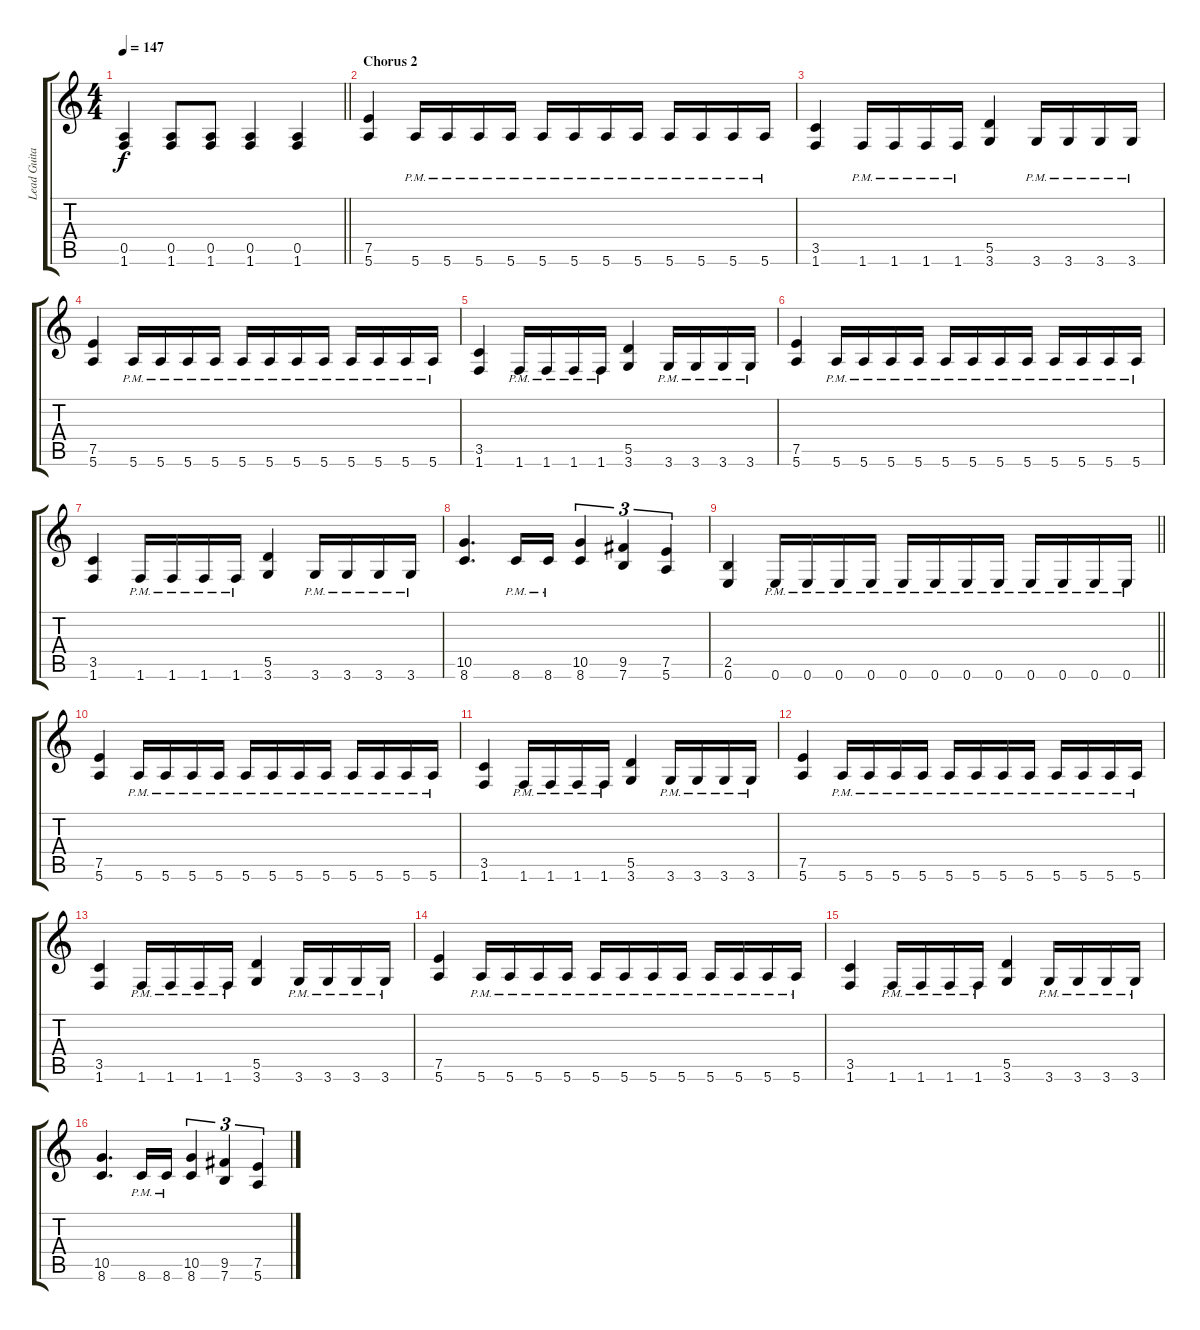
\track ("Lead Guitar" "Lead Guita") {instrument distortionguitar}
\staff {score tabs}
\tuning (E4 B3 G3 D3 A2 E2) {hide}
\ts (4 4)
\tempo 147
\clef g2
\barLineRight lightlight
\ks c
(0.5 1.6).4{dy f} (0.5 1.6).8 (0.5 1.6).8 (0.5 1.6).4 (0.5 1.6).4 |
\section ("" "Chorus 2")
(7.5 5.6).4 5.6{pm}.16 5.6{pm}.16 5.6{pm}.16 5.6{pm}.16 5.6{pm}.16 5.6{pm}.16 5.6{pm}.16 5.6{pm}.16 5.6{pm}.16 5.6{pm}.16 5.6{pm}.16 5.6{pm}.16 |
(3.5 1.6).4 1.6{pm}.16 1.6{pm}.16 1.6{pm}.16 1.6{pm}.16 (5.5 3.6).4 3.6{pm}.16 3.6{pm}.16 3.6{pm}.16 3.6{pm}.16 |
(7.5 5.6).4 5.6{pm}.16 5.6{pm}.16 5.6{pm}.16 5.6{pm}.16 5.6{pm}.16 5.6{pm}.16 5.6{pm}.16 5.6{pm}.16 5.6{pm}.16 5.6{pm}.16 5.6{pm}.16 5.6{pm}.16 |
(3.5 1.6).4 1.6{pm}.16 1.6{pm}.16 1.6{pm}.16 1.6{pm}.16 (5.5 3.6).4 3.6{pm}.16 3.6{pm}.16 3.6{pm}.16 3.6{pm}.16 |
(7.5 5.6).4 5.6{pm}.16 5.6{pm}.16 5.6{pm}.16 5.6{pm}.16 5.6{pm}.16 5.6{pm}.16 5.6{pm}.16 5.6{pm}.16 5.6{pm}.16 5.6{pm}.16 5.6{pm}.16 5.6{pm}.16 |
(3.5 1.6).4 1.6{pm}.16 1.6{pm}.16 1.6{pm}.16 1.6{pm}.16 (5.5 3.6).4 3.6{pm}.16 3.6{pm}.16 3.6{pm}.16 3.6{pm}.16 |
(10.5 8.6).4{d} 8.6{pm}.16 8.6{pm}.16 (10.5 8.6).4{tu (3 2)} (9.5 7.6).4{tu (3 2)} (7.5 5.6).4{tu (3 2)} |
\barLineRight lightlight
(2.5 0.6).4 0.6{pm}.16 0.6{pm}.16 0.6{pm}.16 0.6{pm}.16 0.6{pm}.16 0.6{pm}.16 0.6{pm}.16 0.6{pm}.16 0.6{pm}.16 0.6{pm}.16 0.6{pm}.16 0.6{pm}.16 |
(7.5 5.6).4 5.6{pm}.16 5.6{pm}.16 5.6{pm}.16 5.6{pm}.16 5.6{pm}.16 5.6{pm}.16 5.6{pm}.16 5.6{pm}.16 5.6{pm}.16 5.6{pm}.16 5.6{pm}.16 5.6{pm}.16 |
(3.5 1.6).4 1.6{pm}.16 1.6{pm}.16 1.6{pm}.16 1.6{pm}.16 (5.5 3.6).4 3.6{pm}.16 3.6{pm}.16 3.6{pm}.16 3.6{pm}.16 |
(7.5 5.6).4 5.6{pm}.16 5.6{pm}.16 5.6{pm}.16 5.6{pm}.16 5.6{pm}.16 5.6{pm}.16 5.6{pm}.16 5.6{pm}.16 5.6{pm}.16 5.6{pm}.16 5.6{pm}.16 5.6{pm}.16 |
(3.5 1.6).4 1.6{pm}.16 1.6{pm}.16 1.6{pm}.16 1.6{pm}.16 (5.5 3.6).4 3.6{pm}.16 3.6{pm}.16 3.6{pm}.16 3.6{pm}.16 |
(7.5 5.6).4 5.6{pm}.16 5.6{pm}.16 5.6{pm}.16 5.6{pm}.16 5.6{pm}.16 5.6{pm}.16 5.6{pm}.16 5.6{pm}.16 5.6{pm}.16 5.6{pm}.16 5.6{pm}.16 5.6{pm}.16 |
(3.5 1.6).4 1.6{pm}.16 1.6{pm}.16 1.6{pm}.16 1.6{pm}.16 (5.5 3.6).4 3.6{pm}.16 3.6{pm}.16 3.6{pm}.16 3.6{pm}.16 |
(10.5 8.6).4{d} 8.6{pm}.16 8.6{pm}.16 (10.5 8.6).4{tu (3 2)} (9.5 7.6).4{tu (3 2)} (7.5 5.6).4{tu (3 2)}
